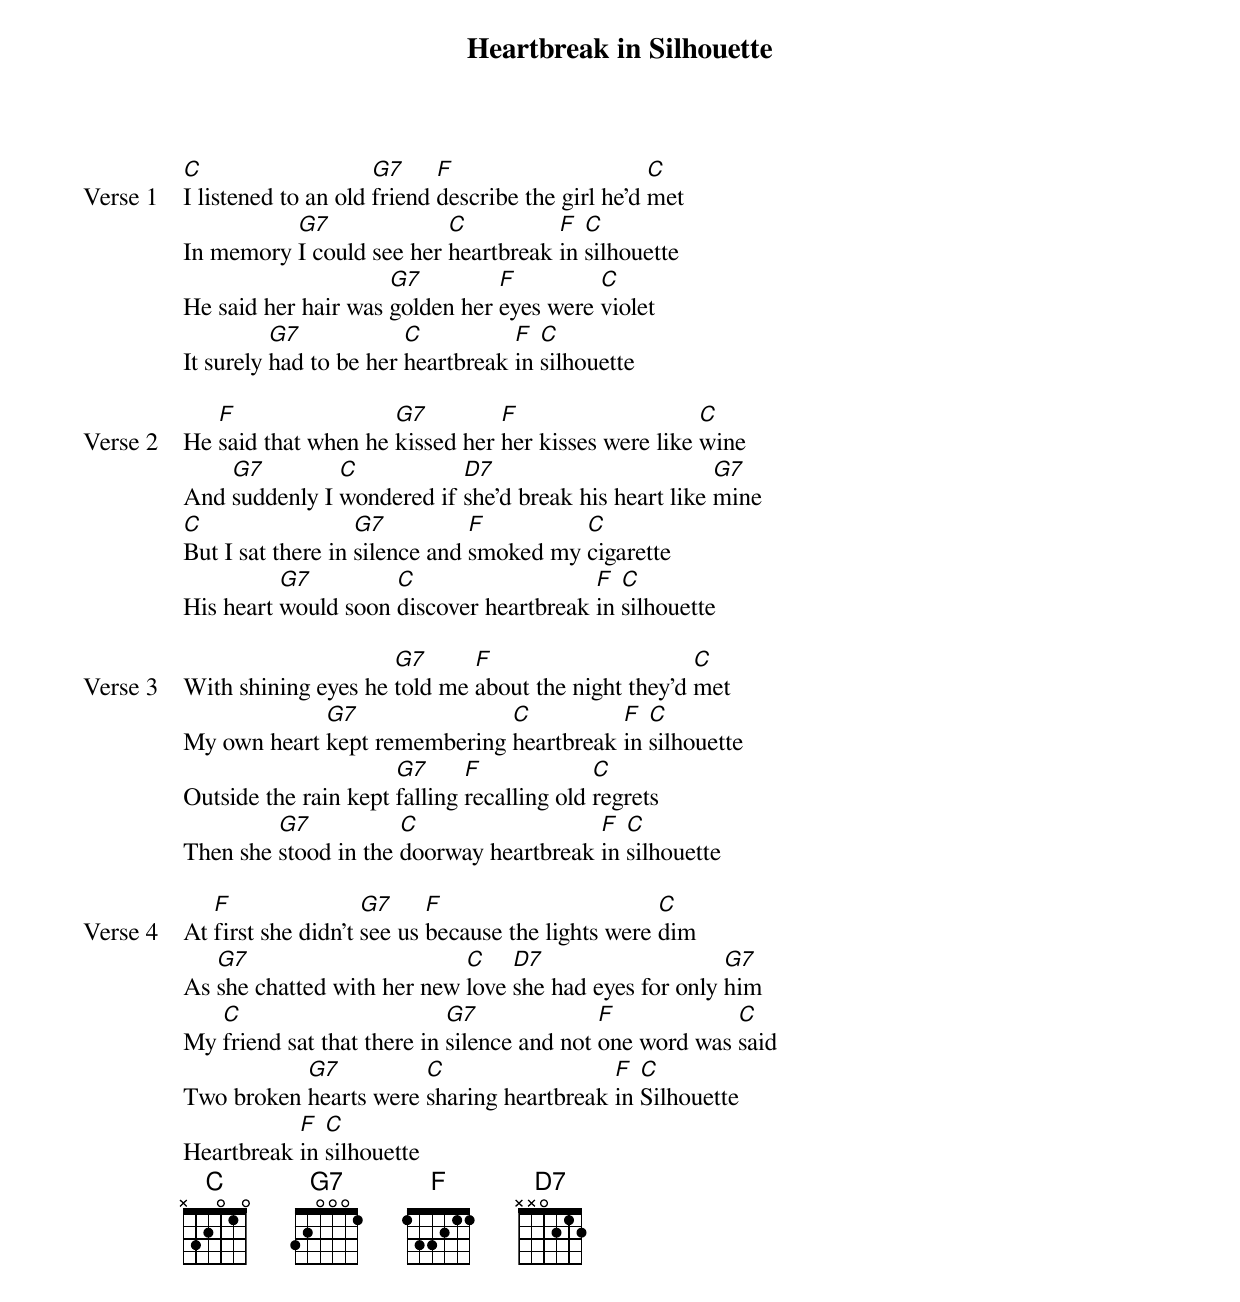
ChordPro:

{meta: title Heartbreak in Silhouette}
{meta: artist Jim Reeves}
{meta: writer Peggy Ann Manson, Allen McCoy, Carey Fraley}

{start_of_verse: Verse 1}
[C]I listened to an old [G7]friend [F]describe the girl he'd [C]met
In memory [G7]I could see her [C]heartbreak [F]in [C]silhouette
He said her hair was [G7]golden her [F]eyes were [C]violet
It surely [G7]had to be her [C]heartbreak [F]in [C]silhouette
{end_of_verse}

{start_of_verse: Verse 2}
He [F]said that when he [G7]kissed her [F]her kisses were like [C]wine
And [G7]suddenly I [C]wondered if [D7]she'd break his heart like [G7]mine
[C]But I sat there in [G7]silence and [F]smoked my [C]cigarette
His heart [G7]would soon [C]discover heartbreak [F]in [C]silhouette
{end_of_verse}

{start_of_verse: Verse 3}
With shining eyes he [G7]told me [F]about the night they'd [C]met
My own heart [G7]kept remembering [C]heartbreak [F]in [C]silhouette
Outside the rain kept [G7]falling [F]recalling old [C]regrets
Then she [G7]stood in the [C]doorway heartbreak [F]in [C]silhouette
{end_of_verse}

{start_of_verse: Verse 4}
At [F]first she didn't [G7]see us [F]because the lights were [C]dim
As [G7]she chatted with her new [C]love [D7]she had eyes for only [G7]him
My [C]friend sat that there in [G7]silence and not [F]one word was [C]said
Two broken [G7]hearts were [C]sharing heartbreak [F]in [C]Silhouette
Heartbreak [F]in [C]silhouette
{end_of_verse}
